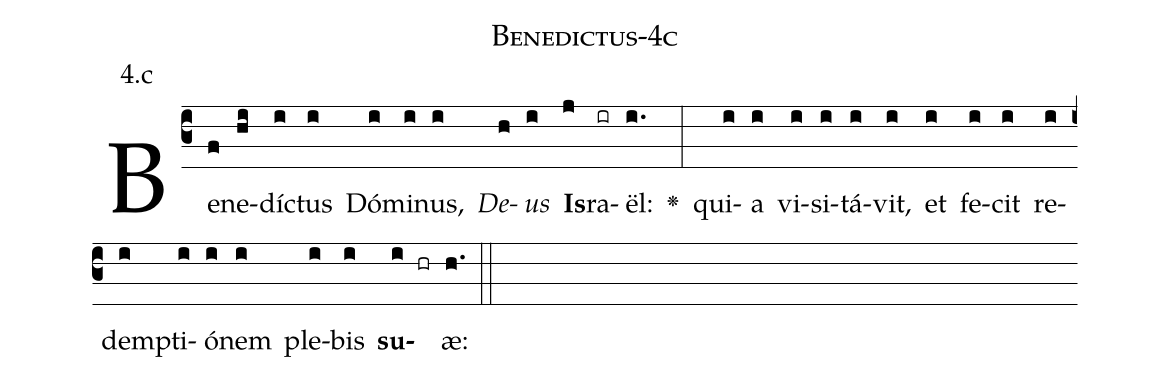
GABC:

name: Benedictus-4c;
annotation: 4.c;
%%
(c3)Be(f)ne(hi)dí(i)ctus(i) Dó(i)mi(i)nus,(i) <i>De</i>(h)<i>us</i>(i) <b>Is</b>(j)ra(ir)ël:(i.) <v>\greheightstar</v>(:) qui(i)a(i) vi(i)si(i)tá(i)vit,(i) et(i) fe(i)cit(i) re(i)dem(i)pti(i)ó(i)nem(i) ple(i)bis(i) <b>su</b>(i hr)æ:(h.) (::)


%E(i) u(i) o(i) u(i) a(i) e.(h.) (::)
